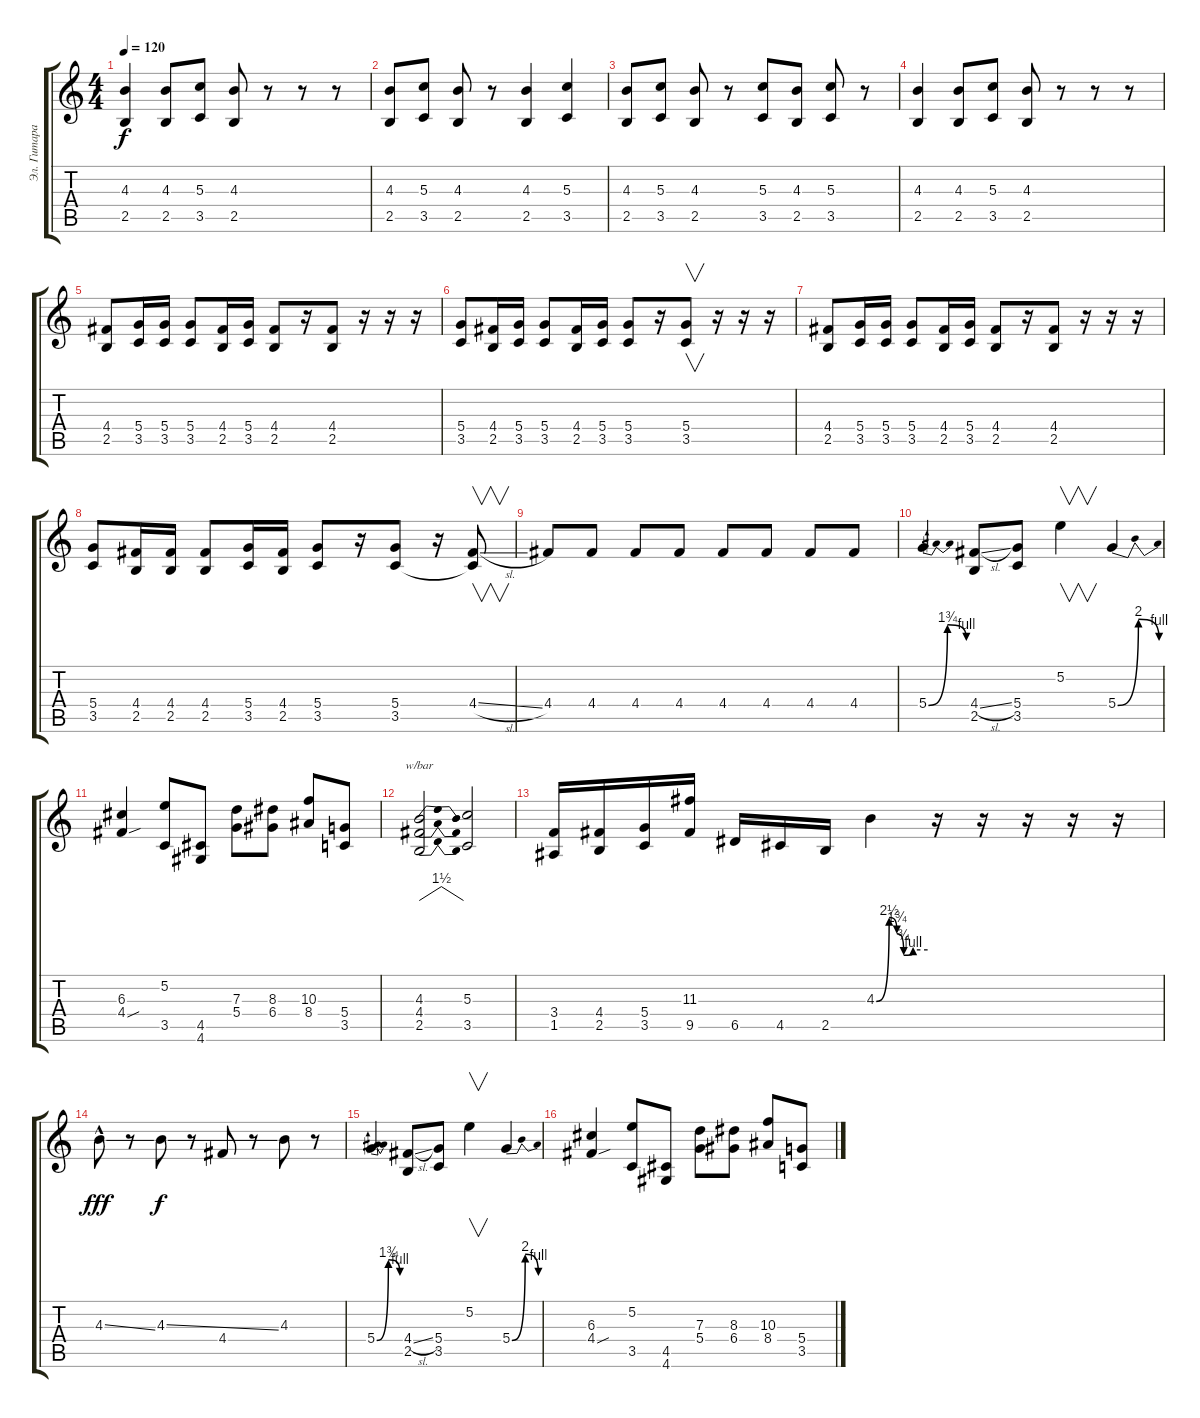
\track ("Эл. Гитара" "Эл. Гитара") {instrument distortionguitar}
\staff {score tabs}
\tuning (E4 B3 G3 D3 A2 E2) {hide}
\ts (4 4)
\tempo 120
\clef g2
\ks c
(4.3 2.5).4{dy f} (4.3 2.5).8 (5.3 3.5).8 (4.3 2.5).8 r.8 r.8 r.8 |
(4.3 2.5).8 (5.3 3.5).8 (4.3 2.5).8 r.8 (4.3 2.5).4 (5.3 3.5).4 |
(4.3 2.5).8 (5.3 3.5).8 (4.3 2.5).8 r.8 (5.3 3.5).8 (4.3 2.5).8 (5.3 3.5).8 r.8 |
(4.3 2.5).4 (4.3 2.5).8 (5.3 3.5).8 (4.3 2.5).8 r.8 r.8 r.8 |
(4.4 2.5).8 (5.4 3.5).16 (5.4 3.5).16 (5.4 3.5).8 (4.4 2.5).16 (5.4 3.5).16 (4.4 2.5).8 r.16 (4.4 2.5).8 r.16 r.16 r.16 |
(5.4 3.5).8 (4.4 2.5).16 (5.4 3.5).16 (5.4 3.5).8 (4.4 2.5).16 (5.4 3.5).16 (5.4 3.5).8 r.16 (5.4 3.5).8{v} r.16 r.16 r.16 |
(4.4 2.5).8 (5.4 3.5).16 (5.4 3.5).16 (5.4 3.5).8 (4.4 2.5).16 (5.4 3.5).16 (4.4 2.5).8 r.16 (4.4 2.5).8 r.16 r.16 r.16 |
(5.4 3.5).8 (4.4 2.5).16 (4.4 2.5).16 (4.4 2.5).8 (5.4 3.5).16 (4.4 2.5).16 (5.4 3.5).8 r.16 (5.4 3.5).8 r.16 (4.4{sl} 3.5{t}).8{v} |
4.4.8 4.4.8 4.4.8 4.4.8 4.4.8 4.4.8 4.4.8 4.4.8 |
5.4{be (bendrelease 0 0 15 7 15 7 60 4)}.4 (4.4{sl} 2.5).8 (5.4 3.5).8 5.2.4{v} 5.4{be (bendrelease 0 0 15 8 15 8 60 4)}.4 |
(6.3 4.4{sou}).4 (5.2 3.5).8 (4.5 4.6).8 (7.3 5.4).8 (8.3 6.4).8 (10.3 8.4).8 (5.4 3.5).8 |
(4.3 4.4 2.5).2{tbe (dip default 0 0 30 6 60 0)} (5.3 3.5).2 |
(3.4 1.5).16 (4.4 2.5).16 (5.4 3.5).16 (11.3 9.5).16 6.5.16 4.5.16 2.5.16 4.3{be (custom 0 0 15 10 24 7 32 3 43 4 60 4)}.4 r.16 r.16 r.16 r.16 r.16 |
4.3{ss hac}.8{dy fff} r.8 4.3{ss}.8{dy f} r.8 4.4.8 r.8 4.3.8 r.8 |
5.4{be (bendrelease 0 0 15 7 15 7 60 4)}.4 (4.4{sl} 2.5).8 (5.4 3.5).8 5.2.4{v} 5.4{be (bendrelease 0 0 15 8 15 8 60 4)}.4 |
(6.3 4.4{sou}).4 (5.2 3.5).8 (4.5 4.6).8 (7.3 5.4).8 (8.3 6.4).8 (10.3 8.4).8 (5.4 3.5).8
